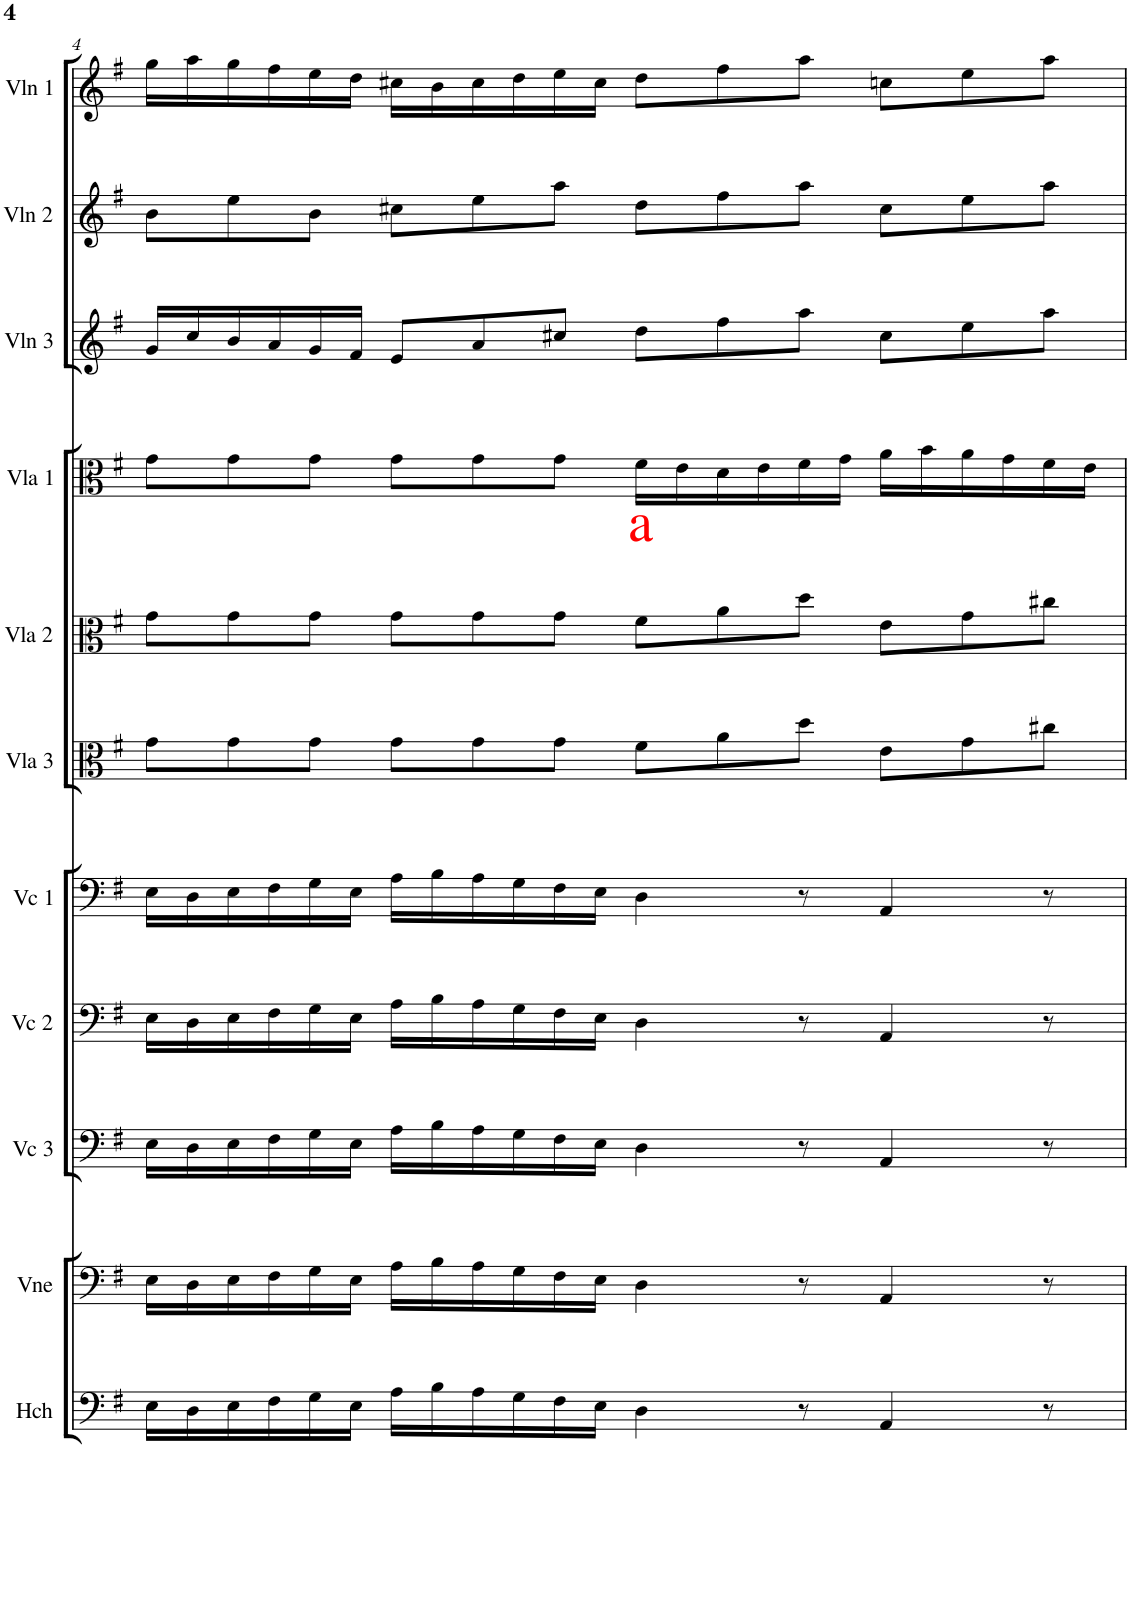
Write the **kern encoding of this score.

**kern	**kern	**kern	**kern	**kern	**kern	**kern	**kern	**text	**kern	**kern	**kern
*part11	*part10	*part9	*part8	*part7	*part6	*part5	*part4	*part4	*part3	*part2	*part1
*staff11	*staff10	*staff9	*staff8	*staff7	*staff6	*staff5	*staff4	*staff4	*staff3	*staff2	*staff1
*I"Harpsichord	*I"Violone	*I"Violoncello 3	*I"Violoncello 2	*I"Violoncello 1	*I"Viola 3	*I"Viola 2	*I"Viola 1	*	*I"Violin 3	*I"Violin 2	*I"Violin 1
*I'Hch	*I'Vne	*I'Vc 3	*I'Vc 2	*I'Vc 1	*I'Vla 3	*I'Vla 2	*I'Vla 1	*	*I'Vln 3	*I'Vln 2	*I'Vln 1
!!LO:PB:g=z
*clefF4	*clefF4	*clefF4	*clefF4	*clefF4	*clefC3	*clefC3	*clefC3	*	*clefG2	*clefG2	*clefG2
*	*Trd7c12	*	*	*	*	*	*	*	*	*	*
*k[f#]	*k[f#]	*k[f#]	*k[f#]	*k[f#]	*k[f#]	*k[f#]	*k[f#]	*	*k[f#]	*k[f#]	*k[f#]
*M12/8	*M12/8	*M12/8	*M12/8	*M12/8	*M12/8	*M12/8	*M12/8	*	*M12/8	*M12/8	*M12/8
=4	=4	=4	=4	=4	=4	=4	=4	=4	=4	=4	=4
16E\LL	16E\LL	16E\LL	16E\LL	16E\LL	8g\L	8g\L	8g\L	.	16g/LL	8b\L	16gg\LL
16D\	16D\	16D\	16D\	16D\	.	.	.	.	16cc/	.	16aa\
16E\	16E\	16E\	16E\	16E\	8g\	8g\	8g\	.	16b/	8ee\	16gg\
16F#\	16F#\	16F#\	16F#\	16F#\	.	.	.	.	16a/	.	16ff#\
16G\	16G\	16G\	16G\	16G\	8g\J	8g\J	8g\J	.	16g/	8b\J	16ee\
16E\JJ	16E\JJ	16E\JJ	16E\JJ	16E\JJ	.	.	.	.	16f#/JJ	.	16dd\JJ
16A\LL	16A\LL	16A\LL	16A\LL	16A\LL	8g\L	8g\L	8g\L	.	8e/L	8cc#X\L	16cc#X\LL
16B\	16B\	16B\	16B\	16B\	.	.	.	.	.	.	16b\
16A\	16A\	16A\	16A\	16A\	8g\	8g\	8g\	.	8a/	8ee\	16cc#\
16G\	16G\	16G\	16G\	16G\	.	.	.	.	.	.	16dd\
16F#\	16F#\	16F#\	16F#\	16F#\	8g\J	8g\J	8g\J	.	8cc#X/J	8aa\J	16ee\
16E\JJ	16E\JJ	16E\JJ	16E\JJ	16E\JJ	.	.	.	.	.	.	16cc#\JJ
!	!	!	!	!	!	!	!	!LO:LY:b:color=#FF0000	!	!	!
4D\	4D\	4D\	4D\	4D\	8f#\L	8f#\L	16f#\LL	a	8dd\L	8dd\L	8dd\L
.	.	.	.	.	.	.	16e\	.	.	.	.
.	.	.	.	.	8a\	8a\	16d\	.	8ff#\	8ff#\	8ff#\
.	.	.	.	.	.	.	16e\	.	.	.	.
8r	8r	8r	8r	8r	8dd\J	8dd\J	16f#\	.	8aa\J	8aa\J	8aa\J
.	.	.	.	.	.	.	16g\JJ	.	.	.	.
4AA/	4AA/	4AA/	4AA/	4AA/	8e\L	8e\L	16a\LL	.	8cc#\L	8cc#\L	8ccn\L
.	.	.	.	.	.	.	16b\	.	.	.	.
.	.	.	.	.	8g\	8g\	16a\	.	8ee\	8ee\	8ee\
.	.	.	.	.	.	.	16g\	.	.	.	.
8r	8r	8r	8r	8r	8cc#X\J	8cc#X\J	16f#\	.	8aa\J	8aa\J	8aa\J
.	.	.	.	.	.	.	16e\JJ	.	.	.	.
=	=	=	=	=	=	=	=	=	=	=	=
*-	*-	*-	*-	*-	*-	*-	*-	*-	*-	*-	*-
